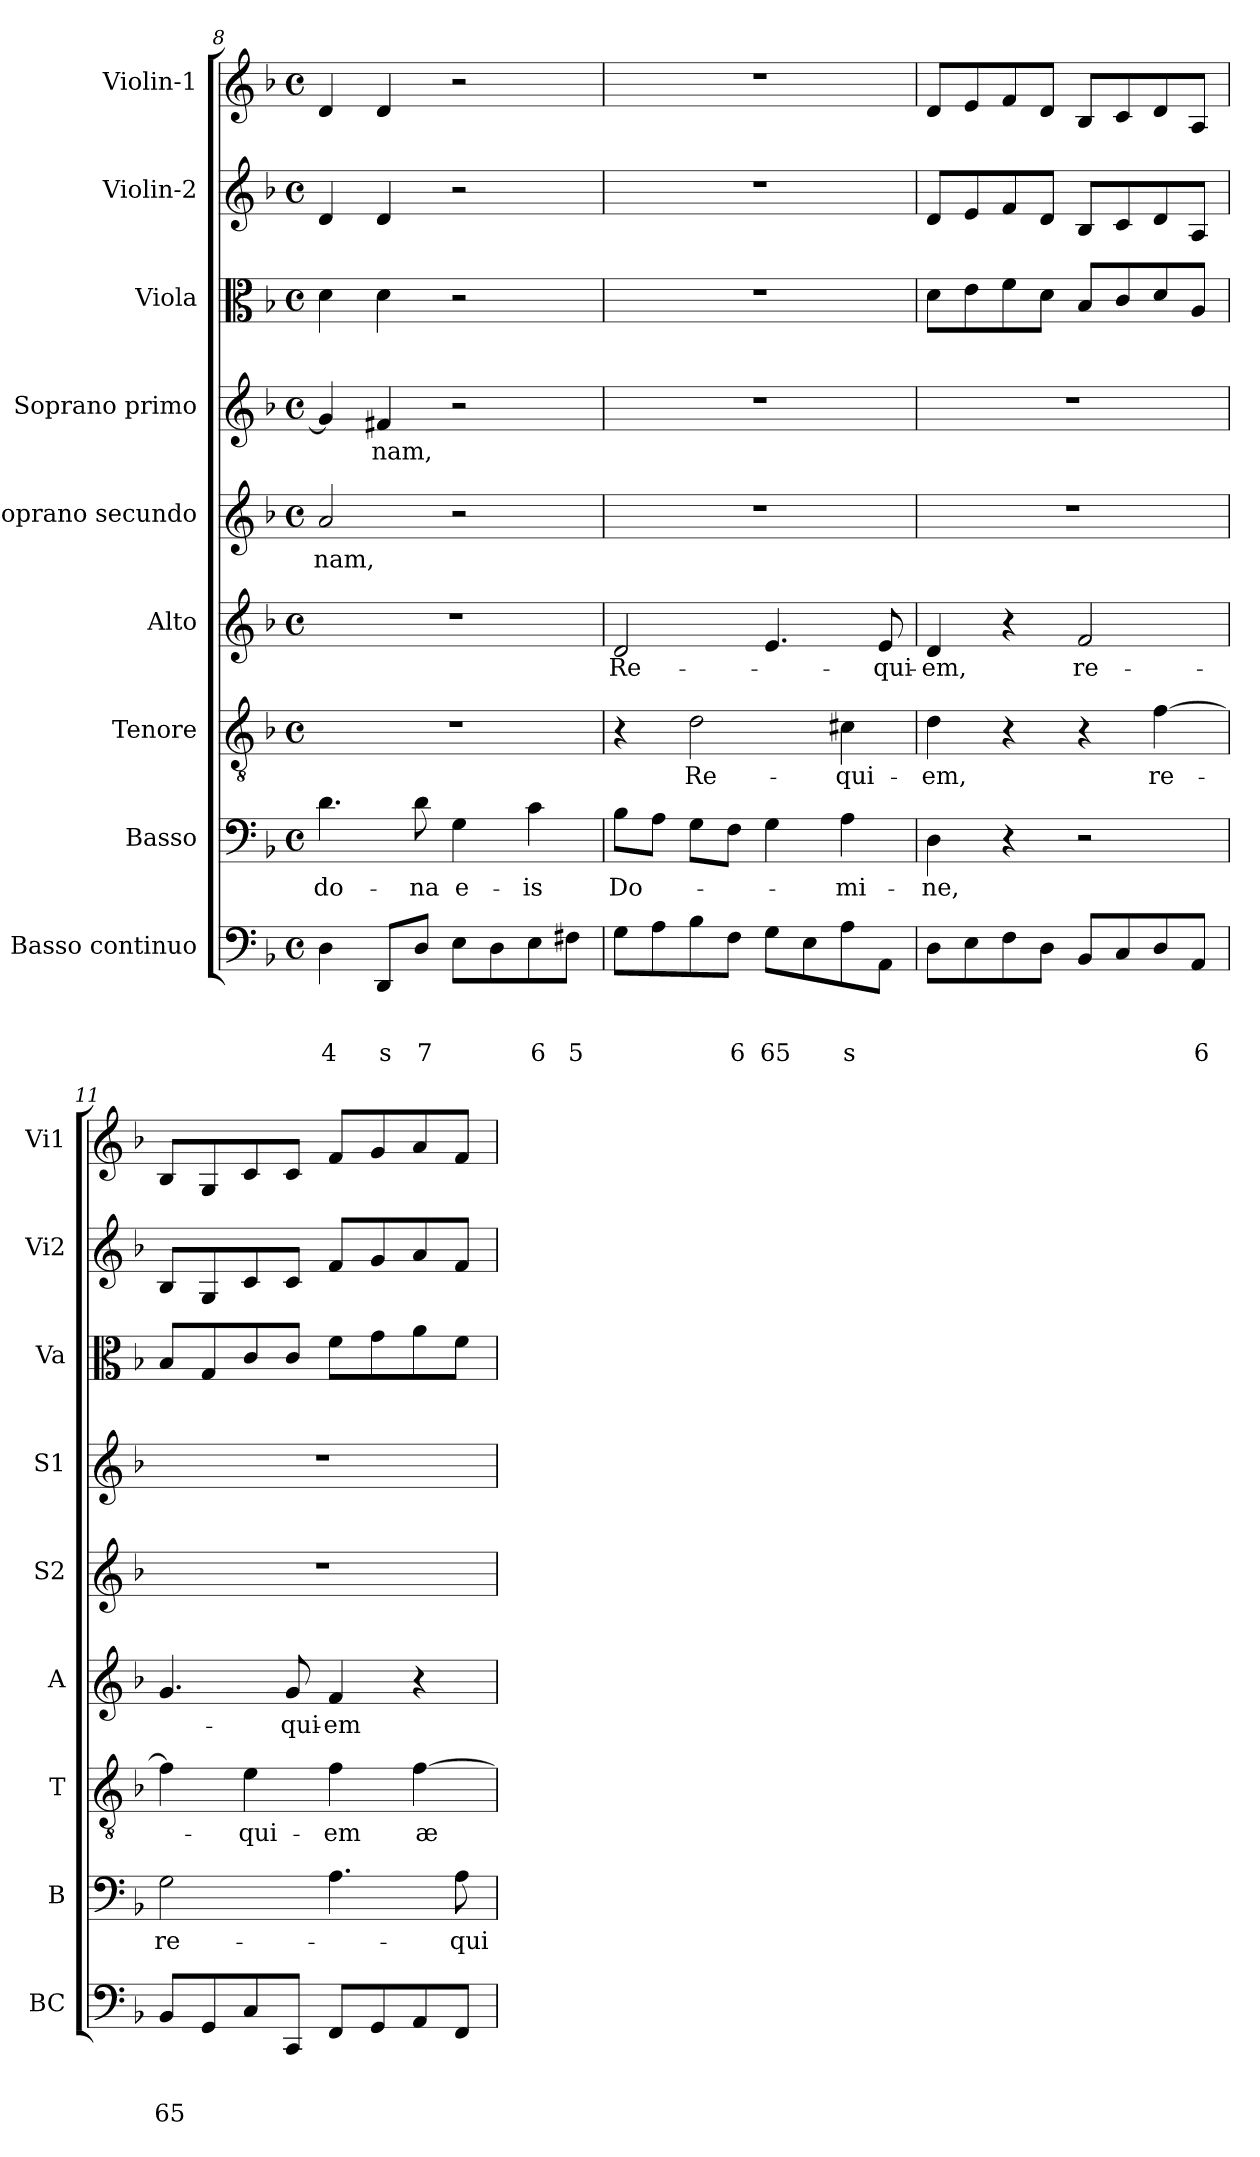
**kern	**text	**text	**text	**kern	**text	**kern	**text	**kern	**text	**kern	**text	**kern	**text	**kern	**kern	**kern
*part9	*part9	*part9	*part9	*part8	*part8	*part7	*part7	*part6	*part6	*part5	*part5	*part4	*part4	*part3	*part2	*part1
*staff9	*staff9	*staff9	*staff9	*staff8	*staff8	*staff7	*staff7	*staff6	*staff6	*staff5	*staff5	*staff4	*staff4	*staff3	*staff2	*staff1
*I"Basso continuo	*	*	*	*I"Basso	*	*I"Tenore	*	*I"Alto	*	*I"Soprano secundo	*	*I"Soprano primo	*	*I"Viola	*I"Violin-2	*I"Violin-1
*I'BC	*	*	*	*I'B	*	*I'T	*	*I'A	*	*I'S2	*	*I'S1	*	*I'Va	*I'Vi2	*I'Vi1
*clefF4	*	*	*	*clefF4	*	*clefGv2	*	*clefG2	*	*clefG2	*	*clefG2	*	*clefC3	*clefG2	*clefG2
*k[b-]	*	*	*	*k[b-]	*	*k[b-]	*	*k[b-]	*	*k[b-]	*	*k[b-]	*	*k[b-]	*k[b-]	*k[b-]
*F:	*	*	*	*F:	*	*F:	*	*F:	*	*F:	*	*F:	*	*F:	*F:	*F:
*M4/4	*	*	*	*M4/4	*	*M4/4	*	*M4/4	*	*M4/4	*	*M4/4	*	*M4/4	*M4/4	*M4/4
*met(c)	*	*	*	*met(c)	*	*met(c)	*	*met(c)	*	*met(c)	*	*met(c)	*	*met(c)	*met(c)	*met(c)
=8	=8	=8	=8	=8	=8	=8	=8	=8	=8	=8	=8	=8	=8	=8	=8	=8
!	!	!	!LO:LY:b	!	!LO:LY:b	!	!	!	!	!	!LO:LY:b	!	!	!	!	!
4D\	.	.	4	4.d\	do-	1r	.	1r	.	2a/	-nam,	4g/]	.	4d\	4d/	4d/
!	!	!	!LO:LY:b	!	!	!	!	!	!	!	!	!	!LO:LY:b	!	!	!
8DD/L	.	.	s	.	.	.	.	.	.	.	.	4f#X/	-nam,	4d\	4d/	4d/
!	!	!	!LO:LY:b	!	!LO:LY:b	!	!	!	!	!	!	!	!	!	!	!
8D/J	.	.	7	8d\	-na	.	.	.	.	.	.	.	.	.	.	.
!	!	!	!	!	!LO:LY:b	!	!	!	!	!	!	!	!	!	!	!
8E\L	.	.	.	4G\	e-	.	.	.	.	2r	.	2r	.	2r	2r	2r
8D\	.	.	.	.	.	.	.	.	.	.	.	.	.	.	.	.
!	!	!	!LO:LY:b	!	!LO:LY:b	!	!	!	!	!	!	!	!	!	!	!
8E\	.	.	6	4c\	-is	.	.	.	.	.	.	.	.	.	.	.
!	!	!	!LO:LY:b	!	!	!	!	!	!	!	!	!	!	!	!	!
8F#X\J	.	.	5	.	.	.	.	.	.	.	.	.	.	.	.	.
=9	=9	=9	=9	=9	=9	=9	=9	=9	=9	=9	=9	=9	=9	=9	=9	=9
!	!	!	!	!	!LO:LY:b	!	!	!	!LO:LY:b	!	!	!	!	!	!	!
8G\L	.	.	.	8B-\L	Do-	4r	.	2d/	Re-	1r	.	1r	.	1r	1r	1r
8A\	.	.	.	8A\J	.	.	.	.	.	.	.	.	.	.	.	.
!	!	!	!	!	!	!	!LO:LY:b	!	!	!	!	!	!	!	!	!
8B-\	.	.	.	8G\L	.	2d\	Re-	.	.	.	.	.	.	.	.	.
!	!	!	!LO:LY:b	!	!	!	!	!	!	!	!	!	!	!	!	!
8F\J	.	.	6	8F\J	.	.	.	.	.	.	.	.	.	.	.	.
!	!	!	!LO:LY:b	!	!	!	!	!	!	!	!	!	!	!	!	!
8G\L	.	.	65	4G\	.	.	.	4.e/	.	.	.	.	.	.	.	.
8E\	.	.	.	.	.	.	.	.	.	.	.	.	.	.	.	.
!	!	!	!LO:LY:b	!	!LO:LY:b	!	!LO:LY:b	!	!	!	!	!	!	!	!	!
8A\	.	.	s	4A\	-mi-	4c#X\	-qui-	.	.	.	.	.	.	.	.	.
!	!	!	!	!	!	!	!	!	!LO:LY:b	!	!	!	!	!	!	!
8AA\J	.	.	.	.	.	.	.	8e/	-qui-	.	.	.	.	.	.	.
=10	=10	=10	=10	=10	=10	=10	=10	=10	=10	=10	=10	=10	=10	=10	=10	=10
!	!	!	!	!	!LO:LY:b	!	!LO:LY:b	!	!LO:LY:b	!	!	!	!	!	!	!
8D\L	.	.	.	4D\	-ne,	4d\	-em,	4d/	-em,	1r	.	1r	.	8d\L	8d/L	8d/L
8E\	.	.	.	.	.	.	.	.	.	.	.	.	.	8e\	8e/	8e/
8F\	.	.	.	4r	.	4r	.	4r	.	.	.	.	.	8f\	8f/	8f/
8D\J	.	.	.	.	.	.	.	.	.	.	.	.	.	8d\J	8d/J	8d/J
!	!	!	!	!	!	!	!	!	!LO:LY:b	!	!	!	!	!	!	!
8BB-/L	.	.	.	2r	.	4r	.	2f/	re-	.	.	.	.	8B-/L	8B-/L	8B-/L
8C/	.	.	.	.	.	.	.	.	.	.	.	.	.	8c/	8c/	8c/
!	!	!	!	!	!	!	!LO:LY:b	!	!	!	!	!	!	!	!	!
8D/	.	.	.	.	.	[4f\	re-	.	.	.	.	.	.	8d/	8d/	8d/
!	!	!	!LO:LY:b	!	!	!	!	!	!	!	!	!	!	!	!	!
8AA/J	.	.	6	.	.	.	.	.	.	.	.	.	.	8A/J	8A/J	8A/J
=11	=11	=11	=11	=11	=11	=11	=11	=11	=11	=11	=11	=11	=11	=11	=11	=11
!	!	!	!LO:LY:b	!	!LO:LY:b	!	!	!	!	!	!	!	!	!	!	!
8BB-/L	.	.	65	2G\	re-	4f\]	.	4.g/	.	1r	.	1r	.	8B-/L	8B-/L	8B-/L
8GG/	.	.	.	.	.	.	.	.	.	.	.	.	.	8G/	8G/	8G/
!	!	!	!	!	!	!	!LO:LY:b	!	!	!	!	!	!	!	!	!
8C/	.	.	.	.	.	4e\	-qui-	.	.	.	.	.	.	8c/	8c/	8c/
!	!	!	!	!	!	!	!	!	!LO:LY:b	!	!	!	!	!	!	!
8CC/J	.	.	.	.	.	.	.	8g/	-qui-	.	.	.	.	8c/J	8c/J	8c/J
!	!	!	!	!	!	!	!LO:LY:b	!	!LO:LY:b	!	!	!	!	!	!	!
8FF/L	.	.	.	4.A\	.	4f\	-em	4f/	-em	.	.	.	.	8f\L	8f/L	8f/L
8GG/	.	.	.	.	.	.	.	.	.	.	.	.	.	8g\	8g/	8g/
!	!	!	!	!	!	!	!LO:LY:b	!	!	!	!	!	!	!	!	!
8AA/	.	.	.	.	.	[4f\	æ-	4r	.	.	.	.	.	8a\	8a/	8a/
!	!	!	!	!	!LO:LY:b	!	!	!	!	!	!	!	!	!	!	!
8FF/J	.	.	.	8A\	-qui-	.	.	.	.	.	.	.	.	8f\J	8f/J	8f/J
=	=	=	=	=	=	=	=	=	=	=	=	=	=	=	=	=
*-	*-	*-	*-	*-	*-	*-	*-	*-	*-	*-	*-	*-	*-	*-	*-	*-
